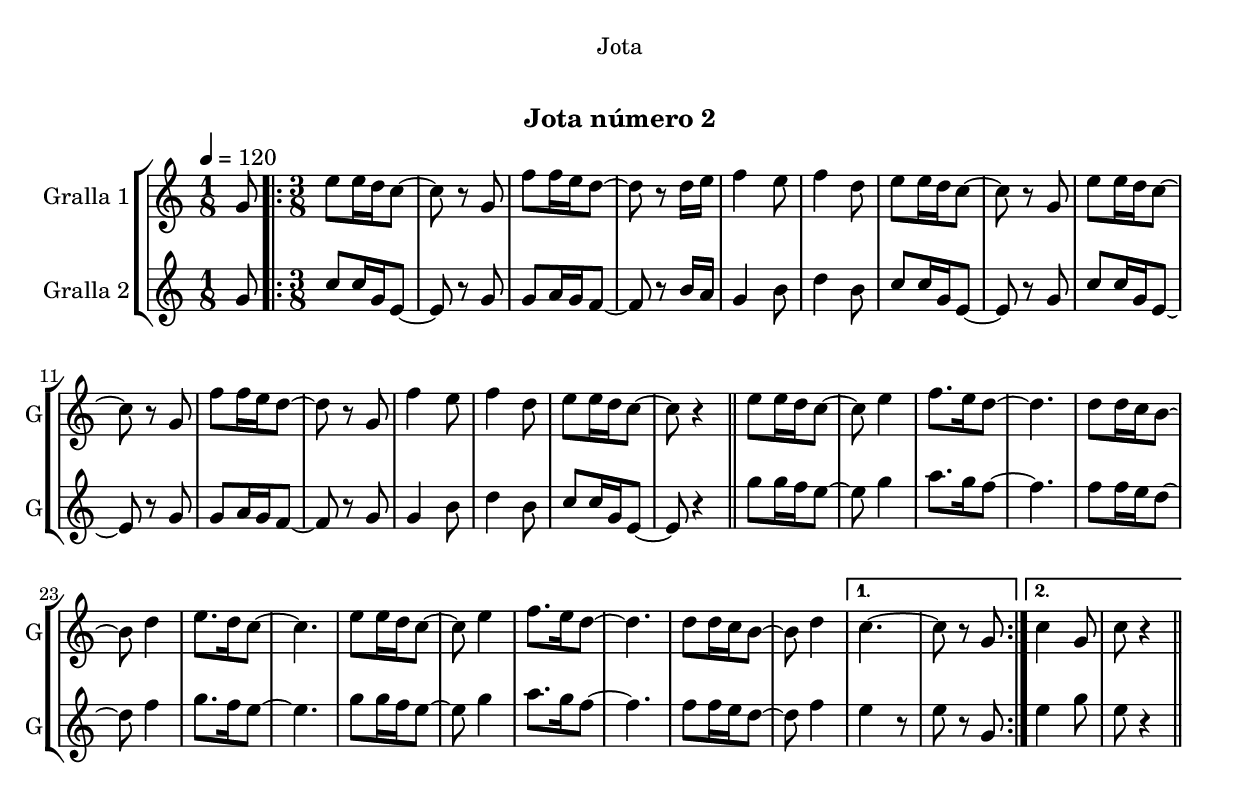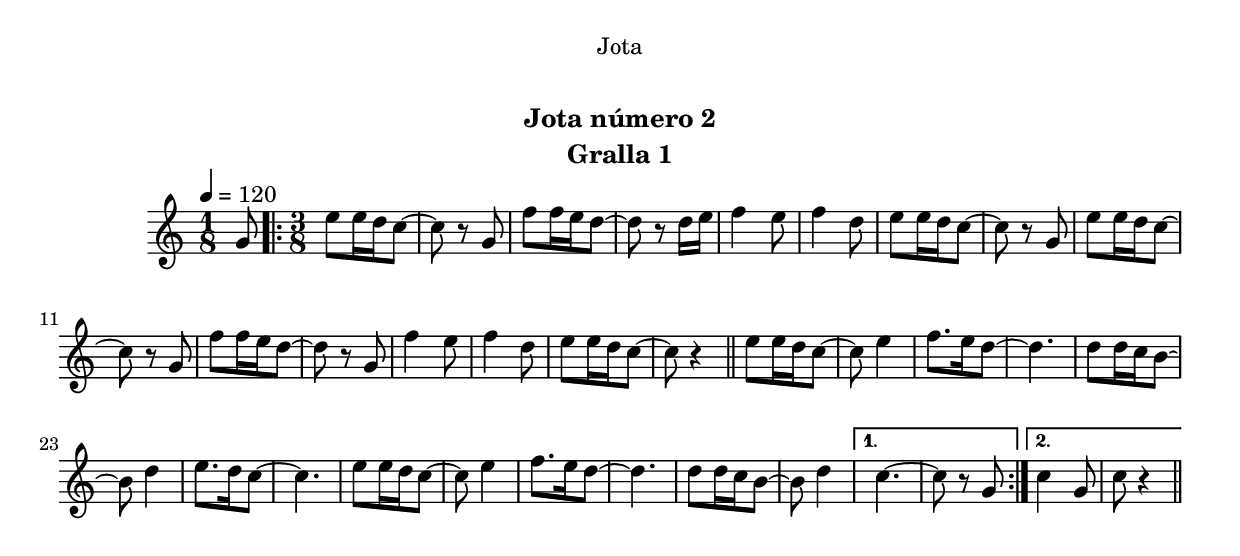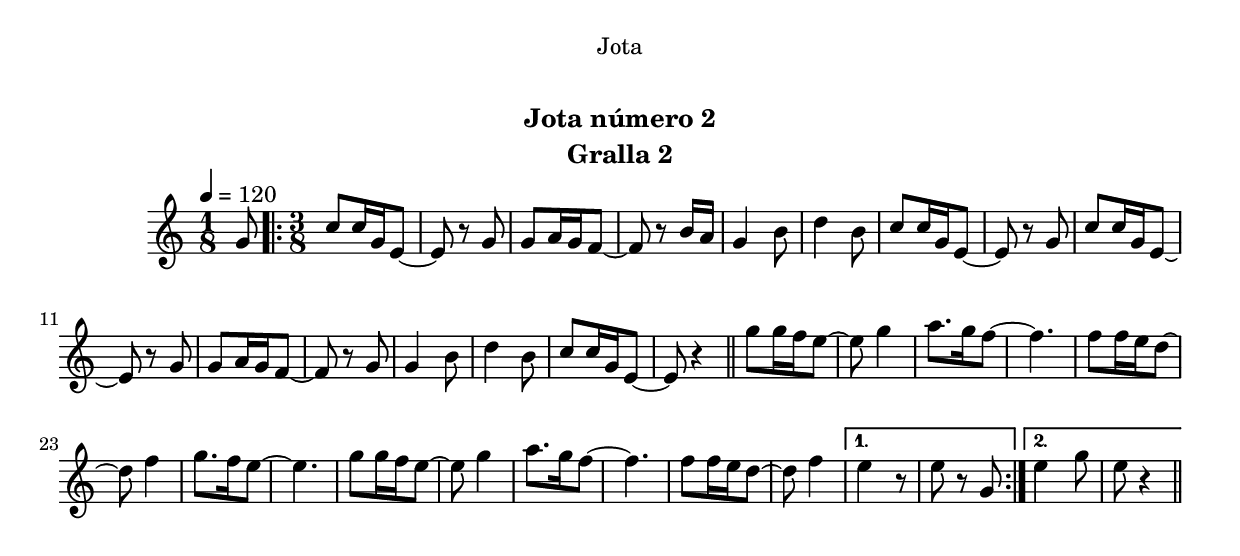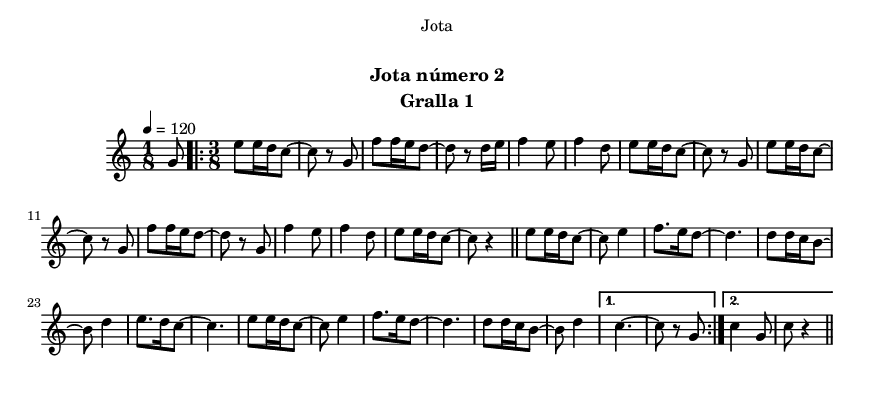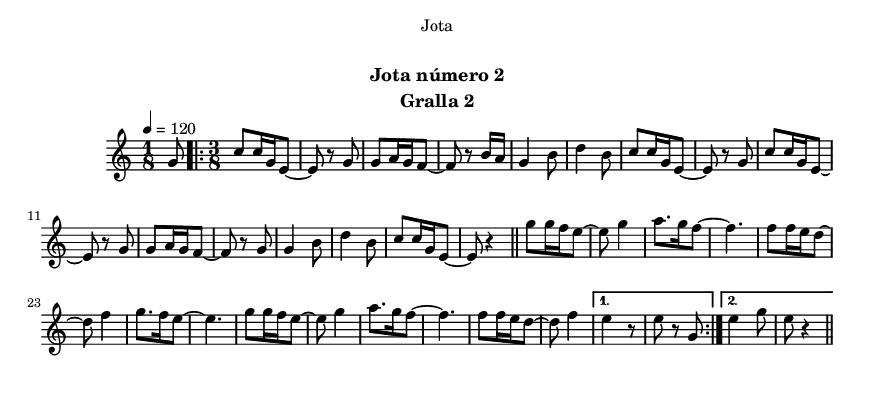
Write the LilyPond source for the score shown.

\version "2.16.0"

\header {
  dedication="Jota"
  title="   "
  subtitle="Jota número 2"
  subsubtitle=""
  poet=""
  meter=""
  piece=""
  composer=""
  arranger=""
  opus=""
  instrument=""
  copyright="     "
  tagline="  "
}

liniaroAa =
\relative g'
{
  \tempo 4=120
  \clef treble
  \key c \major
  \time 1/8
  g8  |
  \time 3/8   \repeat volta 2 { e'8 e16 d c8 ~  |
  c8 r g  |
  f'8 f16 e d8 ~  |
  %05
  d8 r d16 e  |
  f4 e8  |
  f4 d8  |
  e8 e16 d c8 ~  |
  c8 r g  |
  %10
  e'8 e16 d c8 ~  |
  c8 r g  |
  f'8 f16 e d8 ~  |
  d8 r g,  |
  f'4 e8  |
  %15
  f4 d8  |
  e8 e16 d c8 ~  |
  c8 r4  \bar "||"
  e8 e16 d c8 ~  |
  c8 e4  |
  %20
  f8. e16 d8 ~  |
  d4.  |
  d8 d16 c b8 ~  |
  b8 d4  |
  e8. d16 c8 ~  |
  %25
  c4.  |
  e8 e16 d c8 ~  |
  c8 e4  |
  f8. e16 d8 ~  |
  d4.  |
  %30
  d8 d16 c b8 ~  |
  b8 d4 }
  \alternative { { c4. ~  |
  c8 r g }
  { c4 g8  |
  %35
  c8 r4 } } \bar "||"
}

liniaroAb =
\relative g'
{
  \tempo 4=120
  \clef treble
  \key c \major
  \time 1/8
  g8  |
  \time 3/8   \repeat volta 2 { c8 c16 g e8 ~  |
  e8 r g  |
  g8 a16 g f8 ~  |
  %05
  f8 r b16 a  |
  g4 b8  |
  d4 b8  |
  c8 c16 g e8 ~  |
  e8 r g  |
  %10
  c8 c16 g e8 ~  |
  e8 r g  |
  g8 a16 g f8 ~  |
  f8 r g  |
  g4 b8  |
  %15
  d4 b8  |
  c8 c16 g e8 ~  |
  e8 r4  \bar "||"
  g'8 g16 f e8 ~  |
  e8 g4  |
  %20
  a8. g16 f8 ~  |
  f4.  |
  f8 f16 e d8 ~  |
  d8 f4  |
  g8. f16 e8 ~  |
  %25
  e4.  |
  g8 g16 f e8 ~  |
  e8 g4  |
  a8. g16 f8 ~  |
  f4.  |
  %30
  f8 f16 e d8 ~  |
  d8 f4 }
  \alternative { { e4 r8  | % kompletite
  e8 r g, }
  { e'4 g8  |
  %35
  e8 r4 } } \bar "||"
}

\book {

\paper {
  print-page-number = false
}

\bookpart {
  \score {
    \new StaffGroup {
      \override Score.RehearsalMark #'self-alignment-X = #LEFT
      <<
        \new Staff \with {instrumentName = #"Gralla 1" shortInstrumentName = #"G"} \liniaroAa
        \new Staff \with {instrumentName = #"Gralla 2" shortInstrumentName = #"G"} \liniaroAb
      >>
    }
    \layout {}
  }\score { \unfoldRepeats
    \new StaffGroup {
      \override Score.RehearsalMark #'self-alignment-X = #LEFT
      <<
        \new Staff \with {instrumentName = #"Gralla 1" shortInstrumentName = #"G"} \liniaroAa
        \new Staff \with {instrumentName = #"Gralla 2" shortInstrumentName = #"G"} \liniaroAb
      >>
    }
    \midi {}
  }
}

\bookpart {
  \header {instrument="Gralla 1"}
  \score {
    \new StaffGroup {
      \override Score.RehearsalMark #'self-alignment-X = #LEFT
      <<
        \new Staff \liniaroAa
      >>
    }
    \layout {}
  }\score { \unfoldRepeats
    \new StaffGroup {
      \override Score.RehearsalMark #'self-alignment-X = #LEFT
      <<
        \new Staff \liniaroAa
      >>
    }
    \midi {}
  }
}

\bookpart {
  \header {instrument="Gralla 2"}
  \score {
    \new StaffGroup {
      \override Score.RehearsalMark #'self-alignment-X = #LEFT
      <<
        \new Staff \liniaroAb
      >>
    }
    \layout {}
  }\score { \unfoldRepeats
    \new StaffGroup {
      \override Score.RehearsalMark #'self-alignment-X = #LEFT
      <<
        \new Staff \liniaroAb
      >>
    }
    \midi {}
  }
}

}

\book {

\paper {
  print-page-number = false
  #(set-paper-size "a6landscape")
  #(layout-set-staff-size 14)
}

\bookpart {
  \header {instrument="Gralla 1"}
  \score {
    \new StaffGroup {
      \override Score.RehearsalMark #'self-alignment-X = #LEFT
      <<
        \new Staff \liniaroAa
      >>
    }
    \layout {}
  }
}

\bookpart {
  \header {instrument="Gralla 2"}
  \score {
    \new StaffGroup {
      \override Score.RehearsalMark #'self-alignment-X = #LEFT
      <<
        \new Staff \liniaroAb
      >>
    }
    \layout {}
  }
}

}

